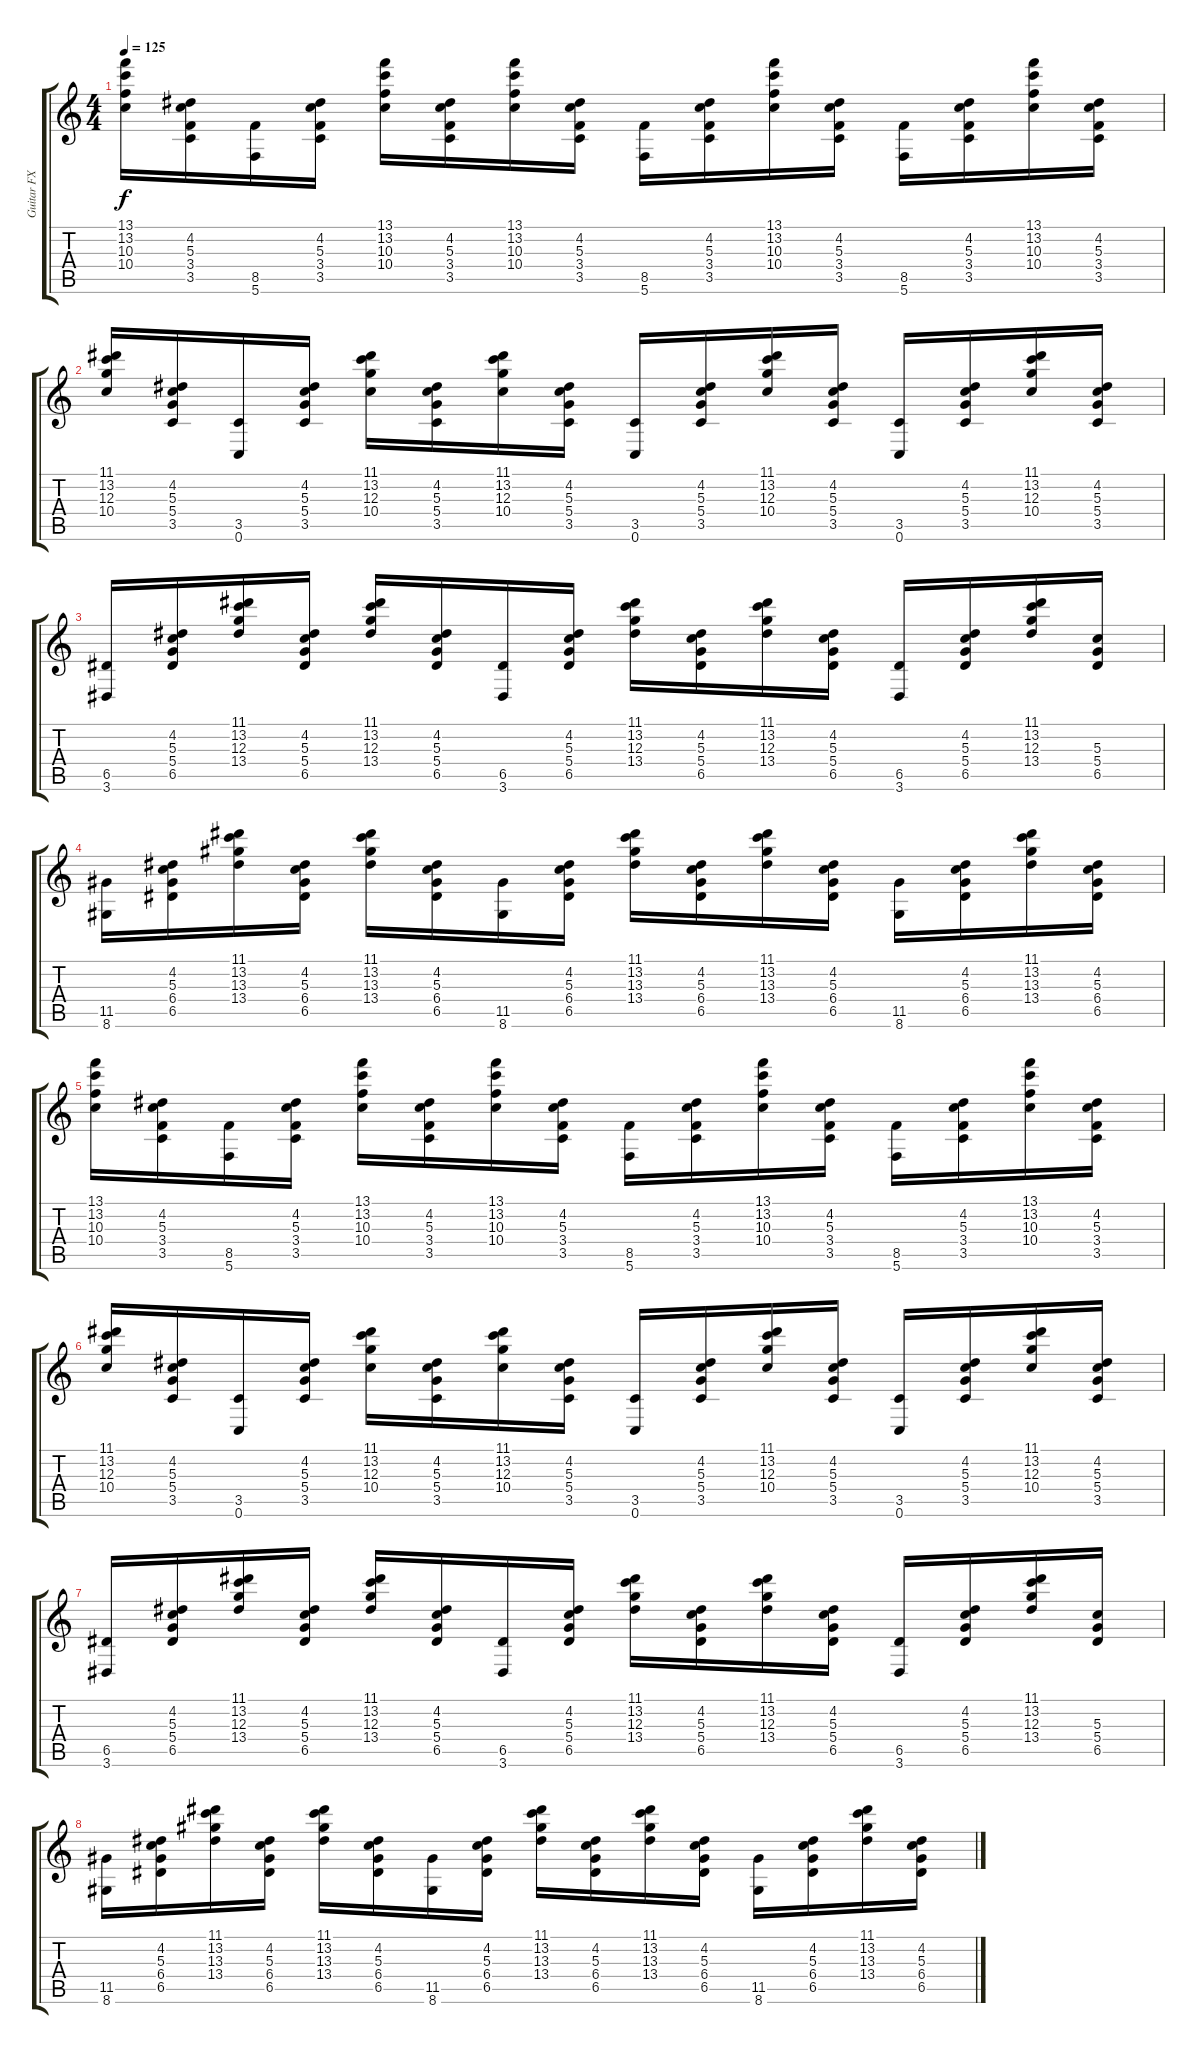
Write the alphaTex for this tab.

\track ("Guitar FX" "Guitar FX") {instrument overdrivenguitar}
\staff {score tabs}
\tuning (E4 B3 G3 D3 A2 C2) {hide}
\ts (4 4)
\tempo 125
\clef g2
\ks c
(13.1 13.2 10.3 10.4).16{dy f balance 0} (4.2 5.3 3.4 3.5).16{balance 16} (8.5 5.6).16{balance 0} (4.2 5.3 3.4 3.5).16{balance 16} (13.1 13.2 10.3 10.4).16{balance 0} (4.2 5.3 3.4 3.5).16{balance 16} (13.1 13.2 10.3 10.4).16{balance 0} (4.2 5.3 3.4 3.5).16{balance 16} (8.5 5.6).16{balance 0} (4.2 5.3 3.4 3.5).16{balance 16} (13.1 13.2 10.3 10.4).16{balance 0} (4.2 5.3 3.4 3.5).16{balance 16} (8.5 5.6).16{balance 0} (4.2 5.3 3.4 3.5).16{balance 16} (13.1 13.2 10.3 10.4).16{balance 0} (4.2 5.3 3.4 3.5).16{balance 16} |
(11.1 13.2 12.3 10.4).16{balance 0} (4.2 5.3 5.4 3.5).16{balance 16} (3.5 0.6).16{balance 0} (4.2 5.3 5.4 3.5).16{balance 16} (11.1 13.2 12.3 10.4).16{balance 0} (4.2 5.3 5.4 3.5).16{balance 16} (11.1 13.2 12.3 10.4).16{balance 0} (4.2 5.3 5.4 3.5).16{balance 16} (3.5 0.6).16{balance 0} (4.2 5.3 5.4 3.5).16{balance 16} (11.1 13.2 12.3 10.4).16{balance 0} (4.2 5.3 5.4 3.5).16{balance 16} (3.5 0.6).16{balance 0} (4.2 5.3 5.4 3.5).16{balance 16} (11.1 13.2 12.3 10.4).16{balance 0} (4.2 5.3 5.4 3.5).16{balance 16} |
(6.5 3.6).16{balance 0} (4.2 5.3 5.4 6.5).16{balance 16} (11.1 13.2 12.3 13.4).16{balance 0} (4.2 5.3 5.4 6.5).16{balance 16} (11.1 13.2 12.3 13.4).16{balance 0} (4.2 5.3 5.4 6.5).16{balance 16} (6.5 3.6).16{balance 0} (4.2 5.3 5.4 6.5).16{balance 16} (11.1 13.2 12.3 13.4).16{balance 0} (4.2 5.3 5.4 6.5).16{balance 16} (11.1 13.2 12.3 13.4).16{balance 0} (4.2 5.3 5.4 6.5).16{balance 16} (6.5 3.6).16{balance 0} (4.2 5.3 5.4 6.5).16{balance 16} (11.1 13.2 12.3 13.4).16{balance 0} (5.3 5.4 6.5).16{balance 16} |
(11.5 8.6).16{balance 0} (4.2 5.3 6.4 6.5).16{balance 16} (11.1 13.2 13.3 13.4).16{balance 0} (4.2 5.3 6.4 6.5).16{balance 16} (11.1 13.2 13.3 13.4).16{balance 0} (4.2 5.3 6.4 6.5).16{balance 16} (11.5 8.6).16{balance 0} (4.2 5.3 6.4 6.5).16{balance 16} (11.1 13.2 13.3 13.4).16{balance 0} (4.2 5.3 6.4 6.5).16{balance 16} (11.1 13.2 13.3 13.4).16{balance 0} (4.2 5.3 6.4 6.5).16{balance 16} (11.5 8.6).16{balance 0} (4.2 5.3 6.4 6.5).16{balance 16} (11.1 13.2 13.3 13.4).16{balance 0} (4.2 5.3 6.4 6.5).16{balance 16} |
(13.1 13.2 10.3 10.4).16{balance 0} (4.2 5.3 3.4 3.5).16{balance 16} (8.5 5.6).16{balance 0} (4.2 5.3 3.4 3.5).16{balance 16} (13.1 13.2 10.3 10.4).16{balance 0} (4.2 5.3 3.4 3.5).16{balance 16} (13.1 13.2 10.3 10.4).16{balance 0} (4.2 5.3 3.4 3.5).16{balance 16} (8.5 5.6).16{balance 0} (4.2 5.3 3.4 3.5).16{balance 16} (13.1 13.2 10.3 10.4).16{balance 0} (4.2 5.3 3.4 3.5).16{balance 16} (8.5 5.6).16{balance 0} (4.2 5.3 3.4 3.5).16{balance 16} (13.1 13.2 10.3 10.4).16{balance 0} (4.2 5.3 3.4 3.5).16{balance 16} |
(11.1 13.2 12.3 10.4).16{balance 0} (4.2 5.3 5.4 3.5).16{balance 16} (3.5 0.6).16{balance 0} (4.2 5.3 5.4 3.5).16{balance 16} (11.1 13.2 12.3 10.4).16{balance 0} (4.2 5.3 5.4 3.5).16{balance 16} (11.1 13.2 12.3 10.4).16{balance 0} (4.2 5.3 5.4 3.5).16{balance 16} (3.5 0.6).16{balance 0} (4.2 5.3 5.4 3.5).16{balance 16} (11.1 13.2 12.3 10.4).16{balance 0} (4.2 5.3 5.4 3.5).16{balance 16} (3.5 0.6).16{balance 0} (4.2 5.3 5.4 3.5).16{balance 16} (11.1 13.2 12.3 10.4).16{balance 0} (4.2 5.3 5.4 3.5).16{balance 16} |
(6.5 3.6).16{balance 0} (4.2 5.3 5.4 6.5).16{balance 16} (11.1 13.2 12.3 13.4).16{balance 0} (4.2 5.3 5.4 6.5).16{balance 16} (11.1 13.2 12.3 13.4).16{balance 0} (4.2 5.3 5.4 6.5).16{balance 16} (6.5 3.6).16{balance 0} (4.2 5.3 5.4 6.5).16{balance 16} (11.1 13.2 12.3 13.4).16{balance 0} (4.2 5.3 5.4 6.5).16{balance 16} (11.1 13.2 12.3 13.4).16{balance 0} (4.2 5.3 5.4 6.5).16{balance 16} (6.5 3.6).16{balance 0} (4.2 5.3 5.4 6.5).16{balance 16} (11.1 13.2 12.3 13.4).16{balance 0} (5.3 5.4 6.5).16{balance 16} |
(11.5 8.6).16{balance 0} (4.2 5.3 6.4 6.5).16{balance 16} (11.1 13.2 13.3 13.4).16{balance 0} (4.2 5.3 6.4 6.5).16{balance 16} (11.1 13.2 13.3 13.4).16{balance 0} (4.2 5.3 6.4 6.5).16{balance 16} (11.5 8.6).16{balance 0} (4.2 5.3 6.4 6.5).16{balance 16} (11.1 13.2 13.3 13.4).16{balance 0} (4.2 5.3 6.4 6.5).16{balance 16} (11.1 13.2 13.3 13.4).16{balance 0} (4.2 5.3 6.4 6.5).16{balance 16} (11.5 8.6).16{balance 0} (4.2 5.3 6.4 6.5).16{balance 16} (11.1 13.2 13.3 13.4).16{balance 0} (4.2 5.3 6.4 6.5).16{balance 16}
